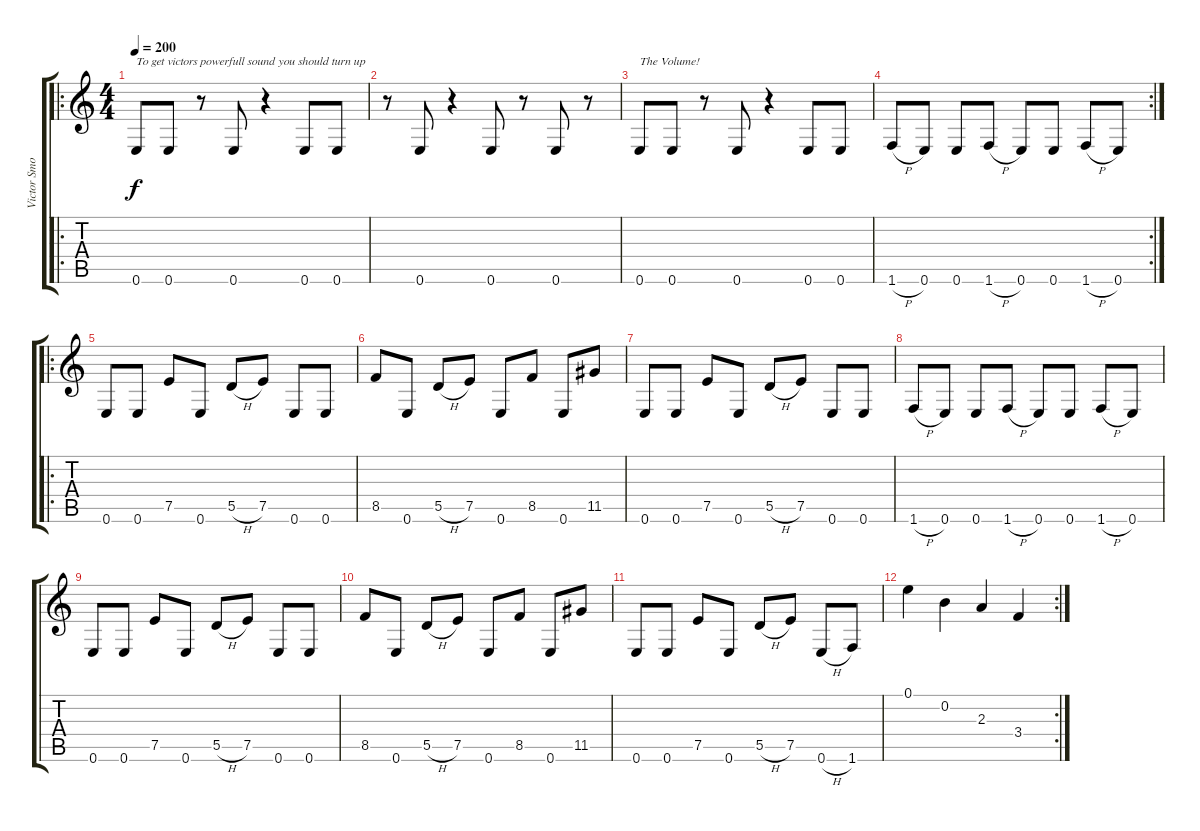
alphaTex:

\track ("Victor Smolski" "Victor Smo") {instrument distortionguitar}
\staff {score tabs}
\tuning (E4 B3 G3 D3 A2 E2) {hide}
\ro
\ts (4 4)
\tempo 200
\clef g2
\ks c
0.6.8{txt "To get victors powerfull sound you should turn up" dy f instrument distortionguitar} 0.6.8 r.8 0.6.8 r.4 0.6.8 0.6.8 |
r.8 0.6.8 r.4 0.6.8 r.8 0.6.8 r.8 |
0.6.8{txt "The Volume!"} 0.6.8 r.8 0.6.8 r.4 0.6.8 0.6.8 |
\rc 2
1.6{h}.8 0.6.8 0.6.8 1.6{h}.8 0.6.8 0.6.8 1.6{h}.8 0.6.8 |
\ro
0.6.8 0.6.8 7.5.8 0.6.8 5.5{h}.8 7.5.8 0.6.8 0.6.8 |
8.5.8 0.6.8 5.5{h}.8 7.5.8 0.6.8 8.5.8 0.6.8 11.5.8 |
0.6.8 0.6.8 7.5.8 0.6.8 5.5{h}.8 7.5.8 0.6.8 0.6.8 |
1.6{h}.8 0.6.8 0.6.8 1.6{h}.8 0.6.8 0.6.8 1.6{h}.8 0.6.8 |
0.6.8 0.6.8 7.5.8 0.6.8 5.5{h}.8 7.5.8 0.6.8 0.6.8 |
8.5.8 0.6.8 5.5{h}.8 7.5.8 0.6.8 8.5.8 0.6.8 11.5.8 |
0.6.8 0.6.8 7.5.8 0.6.8 5.5{h}.8 7.5.8 0.6{h}.8 1.6.8 |
\rc 2
0.1.4 0.2.4 2.3.4 3.4.4
